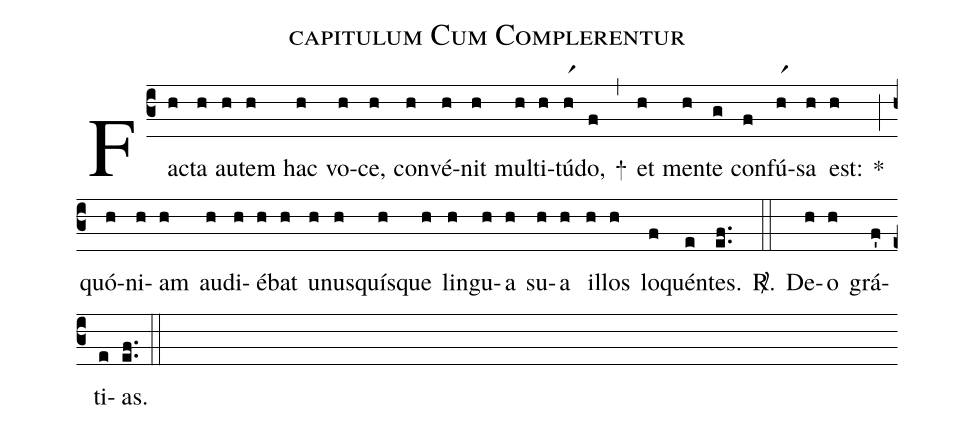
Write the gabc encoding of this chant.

name: capitulum Cum Complerentur;
%%
(c3)

Fac(h)ta(h) au(h)tem(h) hac(h) vo(h)ce,(h) con(h)vé(h)nit(h) mul(h)ti(h)tú(hr1)do,(f) +(,)
et(h) men(h)te(g) con(f)fú(hr1)sa(h) est:(h) *(;)
quó(h)ni(h)am(h) au(h)di(h)é(h)bat(h) u(h)nus(h)quís(h)que(h) lin(h)gu(h)a(h) su(h)a(h) il(h)los(h) lo(f)quén(e)tes.(e.f.) <sp>R/</sp>.(::)
De(h)o(h) grá(f')ti(e)as.(e.f.) (::)
